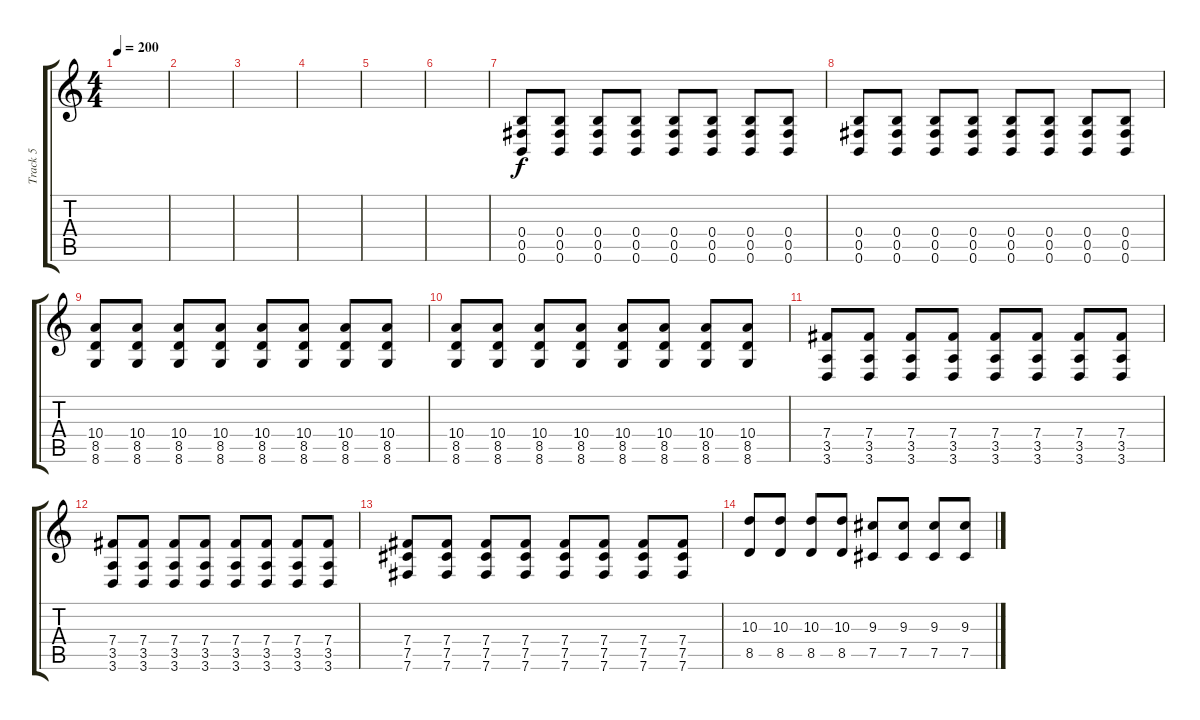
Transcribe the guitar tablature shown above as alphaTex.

\track ("Track 5" "Track 5") {instrument distortionguitar}
\staff {score tabs}
\tuning (Db4 Ab3 E3 B2 Gb2 B1) {hide}
\ts (4 4)
\tempo 200
\clef g2
\ks c
|
|
|
|
|
|
(0.4 0.5 0.6).8 (0.4 0.5 0.6).8 (0.4 0.5 0.6).8 (0.4 0.5 0.6).8 (0.4 0.5 0.6).8 (0.4 0.5 0.6).8 (0.4 0.5 0.6).8 (0.4 0.5 0.6).8 |
(0.4 0.5 0.6).8 (0.4 0.5 0.6).8 (0.4 0.5 0.6).8 (0.4 0.5 0.6).8 (0.4 0.5 0.6).8 (0.4 0.5 0.6).8 (0.4 0.5 0.6).8 (0.4 0.5 0.6).8 |
(10.4 8.5 8.6).8 (10.4 8.5 8.6).8 (10.4 8.5 8.6).8 (10.4 8.5 8.6).8 (10.4 8.5 8.6).8 (10.4 8.5 8.6).8 (10.4 8.5 8.6).8 (10.4 8.5 8.6).8 |
(10.4 8.5 8.6).8 (10.4 8.5 8.6).8 (10.4 8.5 8.6).8 (10.4 8.5 8.6).8 (10.4 8.5 8.6).8 (10.4 8.5 8.6).8 (10.4 8.5 8.6).8 (10.4 8.5 8.6).8 |
(7.4 3.5 3.6).8 (7.4 3.5 3.6).8 (7.4 3.5 3.6).8 (7.4 3.5 3.6).8 (7.4 3.5 3.6).8 (7.4 3.5 3.6).8 (7.4 3.5 3.6).8 (7.4 3.5 3.6).8 |
(7.4 3.5 3.6).8 (7.4 3.5 3.6).8 (7.4 3.5 3.6).8 (7.4 3.5 3.6).8 (7.4 3.5 3.6).8 (7.4 3.5 3.6).8 (7.4 3.5 3.6).8 (7.4 3.5 3.6).8 |
(7.4 7.5 7.6).8 (7.4 7.5 7.6).8 (7.4 7.5 7.6).8 (7.4 7.5 7.6).8 (7.4 7.5 7.6).8 (7.4 7.5 7.6).8 (7.4 7.5 7.6).8 (7.4 7.5 7.6).8 |
(10.3 8.5).8 (10.3 8.5).8 (10.3 8.5).8 (10.3 8.5).8 (9.3 7.5).8 (9.3 7.5).8 (9.3 7.5).8 (9.3 7.5).8
